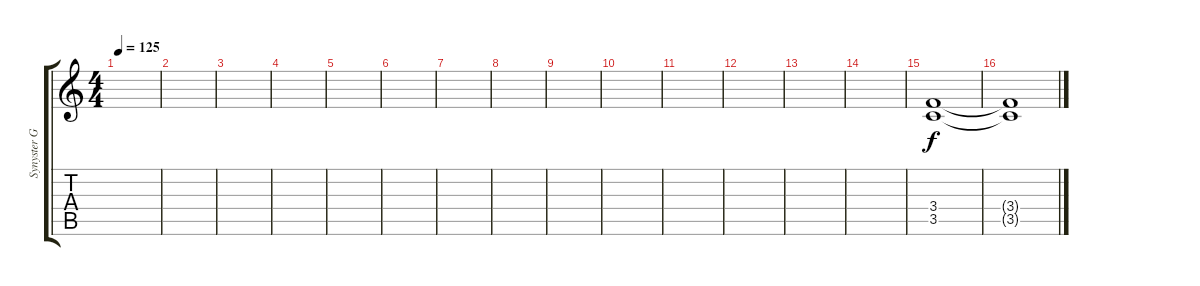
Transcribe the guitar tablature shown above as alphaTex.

\track ("Synyster Gates" "Synyster G") {instrument distortionguitar}
\staff {score tabs}
\tuning (E4 B3 G3 D3 A2 D2) {hide}
\ts (4 4)
\tempo 125
\clef g2
\ks c
|
|
|
|
|
|
|
|
|
|
|
|
|
|
(3.4 3.5).1 |
(3.4{t} 3.5{t}).1
